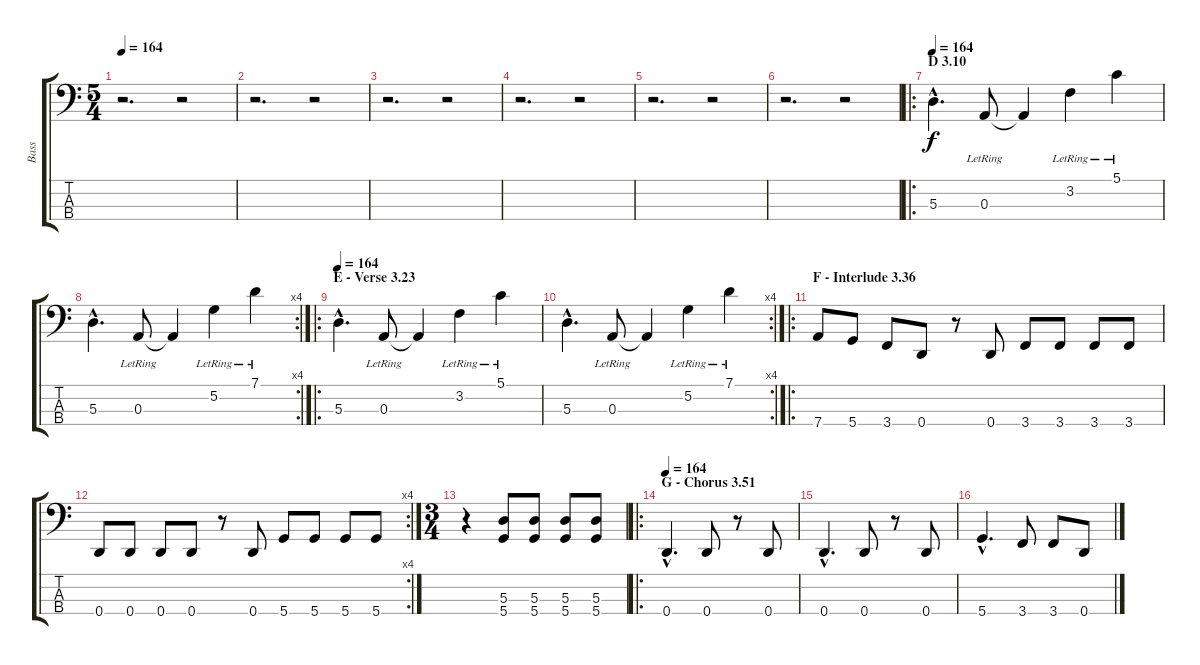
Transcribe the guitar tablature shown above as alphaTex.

\track ("Bass" "Bass") {instrument electricbasspick}
\staff {score tabs}
\tuning (G2 D2 A1 D1) {hide}
\ts (5 4)
\tempo 164
\clef f4
\ks c
r.2{d dy f} r.2 |
r.2{d} r.2 |
r.2{d} r.2 |
r.2{d} r.2 |
r.2{d} r.2 |
r.2{d} r.2 |
\ro
\section ("" "D 3.10")
\tempo 164
5.3{hac}.4{d} 0.3{lr}.8 0.3{t}.4 3.2{lr}.4 5.1{lr}.4 |
\rc 4
5.3{hac}.4{d} 0.3{lr}.8 0.3{t}.4 5.2{lr}.4 7.1{lr}.4 |
\ro
\section ("" "E - Verse 3.23")
\tempo 164
5.3{hac}.4{d} 0.3{lr}.8 0.3{t}.4 3.2{lr}.4 5.1{lr}.4 |
\rc 4
5.3{hac}.4{d} 0.3{lr}.8 0.3{t}.4 5.2{lr}.4 7.1{lr}.4 |
\ro
\section ("" "F - Interlude 3.36")
7.4.8 5.4.8 3.4.8 0.4.8 r.8 0.4.8 3.4.8 3.4.8 3.4.8 3.4.8 |
\rc 4
0.4.8 0.4.8 0.4.8 0.4.8 r.8 0.4.8 5.4.8 5.4.8 5.4.8 5.4.8 |
\ts (3 4)
r.4 (5.3 5.4).8 (5.3 5.4).8 (5.3 5.4).8 (5.3 5.4).8 |
\ro
\section ("" "G - Chorus 3.51")
\tempo 164
0.4{hac}.4{d} 0.4.8 r.8 0.4.8 |
0.4{hac}.4{d} 0.4.8 r.8 0.4.8 |
5.4{hac}.4{d} 3.4.8 3.4.8 0.4.8
